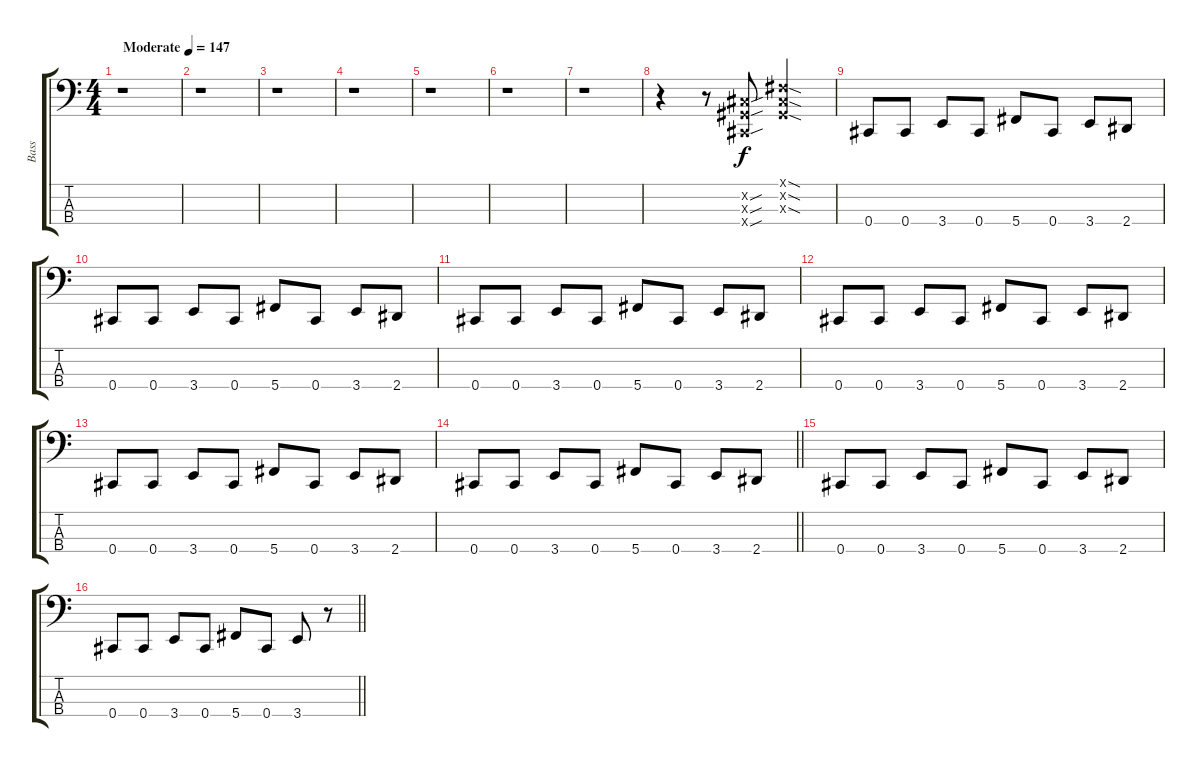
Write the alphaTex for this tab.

\track ("Bass" "Bass") {instrument electricbasspick}
\staff {score tabs}
\tuning (Gb2 Db2 Ab1 Db1) {hide}
\ts (4 4)
\tempo (147 "Moderate")
\clef f4
\ks c
r.1{dy f instrument electricbasspick} |
r.1 |
r.1 |
r.1 |
r.1 |
r.1 |
r.1 |
r.4 r.8 (0.2{sou x} 0.3{sou x} 0.4{sou x}).8 (0.1{sod x} 0.2{sod x} 0.3{sod x}).2 |
0.4.8 0.4.8 3.4.8 0.4.8 5.4.8 0.4.8 3.4.8 2.4.8 |
0.4.8 0.4.8 3.4.8 0.4.8 5.4.8 0.4.8 3.4.8 2.4.8 |
0.4.8 0.4.8 3.4.8 0.4.8 5.4.8 0.4.8 3.4.8 2.4.8 |
0.4.8 0.4.8 3.4.8 0.4.8 5.4.8 0.4.8 3.4.8 2.4.8 |
0.4.8 0.4.8 3.4.8 0.4.8 5.4.8 0.4.8 3.4.8 2.4.8 |
\barLineRight lightlight
0.4.8 0.4.8 3.4.8 0.4.8 5.4.8 0.4.8 3.4.8 2.4.8 |
0.4.8 0.4.8 3.4.8 0.4.8 5.4.8 0.4.8 3.4.8 2.4.8 |
\barLineRight lightlight
0.4.8 0.4.8 3.4.8 0.4.8 5.4.8 0.4.8 3.4.8 r.8
